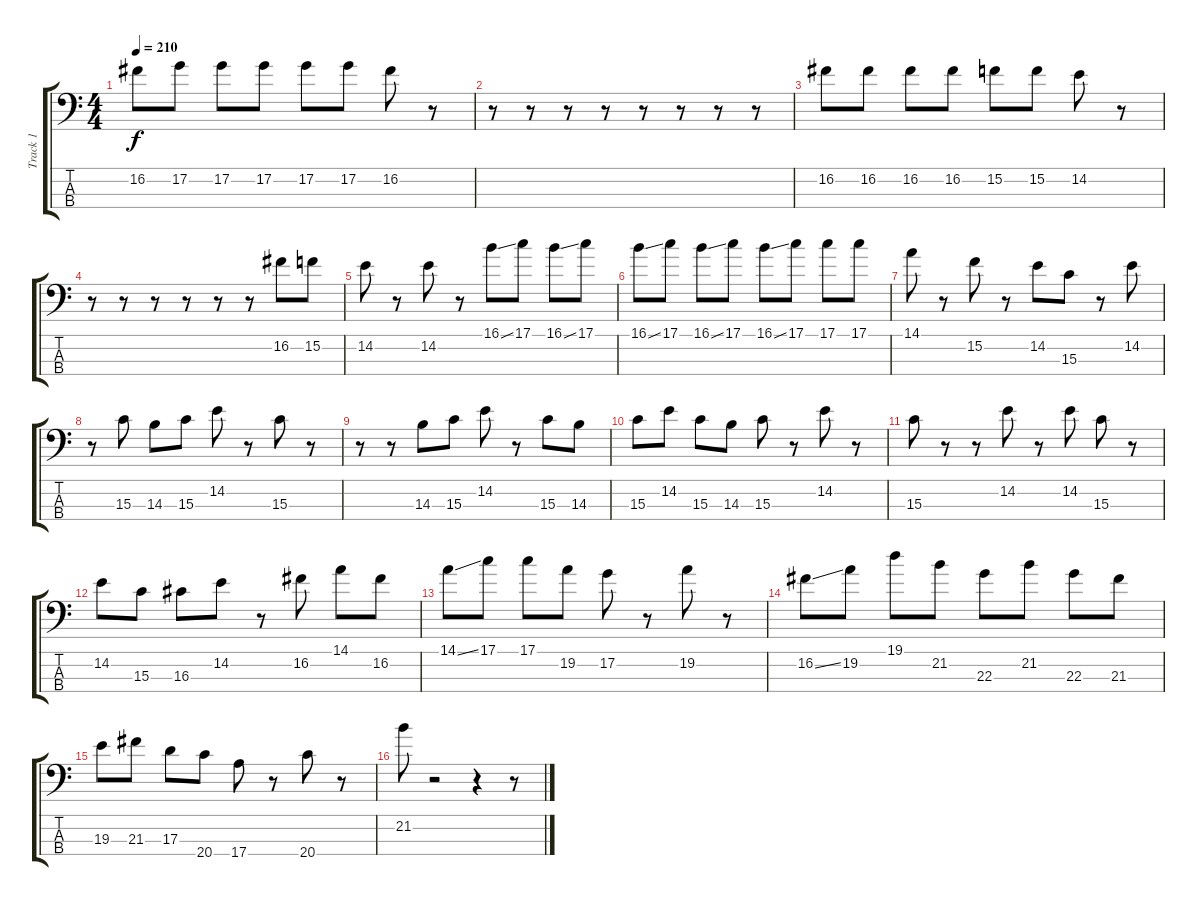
\track ("Track 1" "Track 1") {instrument slapbass2}
\staff {score tabs}
\tuning (G2 D2 A1 E1) {hide}
\ts (4 4)
\tempo 210
\clef f4
\ks c
16.2.8{dy f instrument slapbass2} 17.2.8 17.2.8 17.2.8 17.2.8 17.2.8 16.2.8 r.8 |
r.8 r.8 r.8 r.8 r.8 r.8 r.8 r.8 |
16.2.8 16.2.8 16.2.8 16.2.8 15.2.8 15.2.8 14.2.8 r.8 |
r.8 r.8 r.8 r.8 r.8 r.8 16.2.8 15.2.8 |
14.2.8 r.8 14.2.8 r.8 16.1{ss}.8 17.1.8 16.1{ss}.8 17.1.8 |
16.1{ss}.8 17.1.8 16.1{ss}.8 17.1.8 16.1{ss}.8 17.1.8 17.1.8 17.1.8 |
14.1.8 r.8 15.2.8 r.8 14.2.8 15.3.8 r.8 14.2.8 |
r.8 15.3.8 14.3.8 15.3.8 14.2.8 r.8 15.3.8 r.8 |
r.8 r.8 14.3.8 15.3.8 14.2.8 r.8 15.3.8 14.3.8 |
15.3.8 14.2.8 15.3.8 14.3.8 15.3.8 r.8 14.2.8 r.8 |
15.3.8 r.8 r.8 14.2.8 r.8 14.2.8 15.3.8 r.8 |
14.2.8 15.3.8 16.3.8 14.2.8 r.8 16.2.8 14.1.8 16.2.8 |
14.1{ss}.8 17.1.8 17.1.8 19.2.8 17.2.8 r.8 19.2.8 r.8 |
16.2{ss}.8 19.2.8 19.1.8 21.2.8 22.3.8 21.2.8 22.3.8 21.3.8 |
19.3.8 21.3.8 17.3.8 20.4.8 17.4.8 r.8 20.4.8 r.8 |
21.2.8 r.2 r.4 r.8
